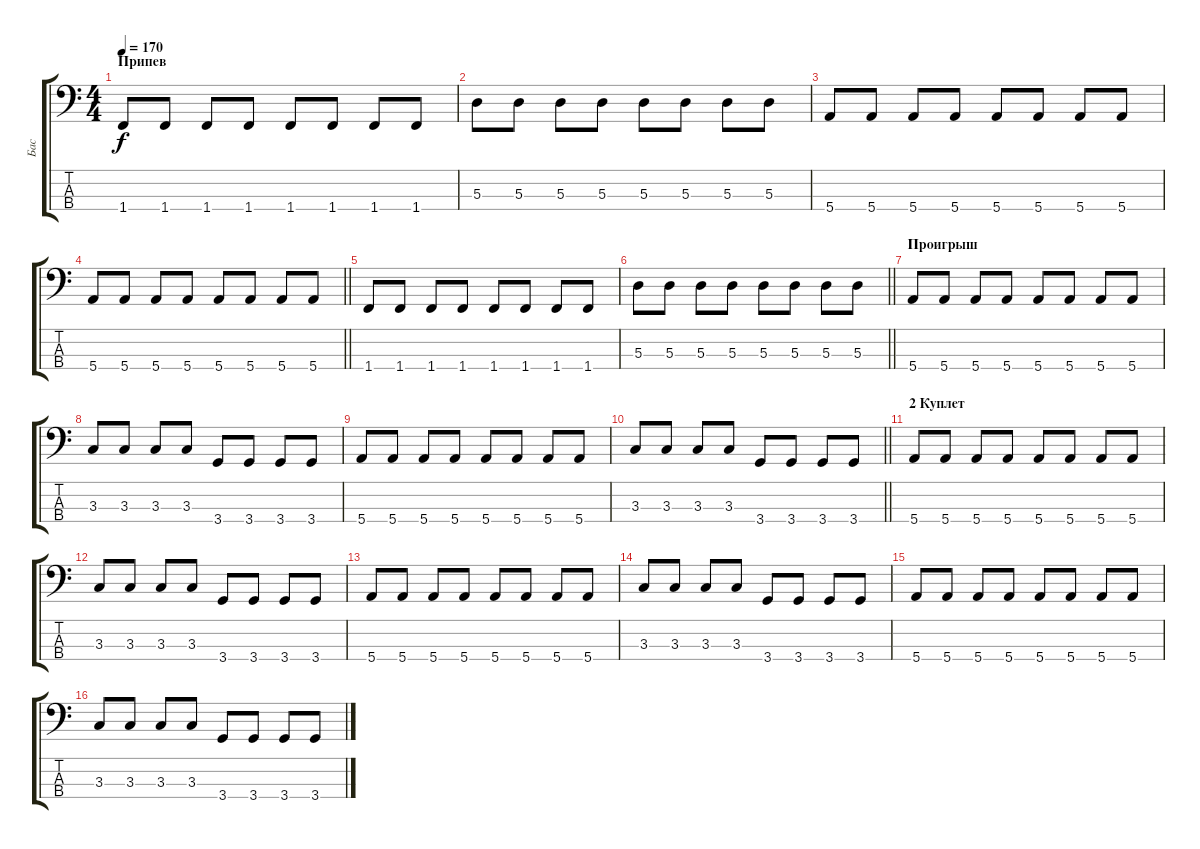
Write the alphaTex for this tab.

\track ("Бас" "Бас") {instrument electricbassfinger}
\staff {score tabs}
\tuning (G2 D2 A1 E1) {hide}
\ts (4 4)
\section ("" "Припев")
\tempo 170
\clef f4
\ks c
1.4.8{dy f} 1.4.8 1.4.8 1.4.8 1.4.8 1.4.8 1.4.8 1.4.8 |
5.3.8 5.3.8 5.3.8 5.3.8 5.3.8 5.3.8 5.3.8 5.3.8 |
5.4.8 5.4.8 5.4.8 5.4.8 5.4.8 5.4.8 5.4.8 5.4.8 |
\barLineRight lightlight
5.4.8 5.4.8 5.4.8 5.4.8 5.4.8 5.4.8 5.4.8 5.4.8 |
1.4.8 1.4.8 1.4.8 1.4.8 1.4.8 1.4.8 1.4.8 1.4.8 |
\barLineRight lightlight
5.3.8 5.3.8 5.3.8 5.3.8 5.3.8 5.3.8 5.3.8 5.3.8 |
\section ("" "Проигрыш")
5.4.8 5.4.8 5.4.8 5.4.8 5.4.8 5.4.8 5.4.8 5.4.8 |
3.3.8 3.3.8 3.3.8 3.3.8 3.4.8 3.4.8 3.4.8 3.4.8 |
5.4.8 5.4.8 5.4.8 5.4.8 5.4.8 5.4.8 5.4.8 5.4.8 |
\barLineRight lightlight
3.3.8 3.3.8 3.3.8 3.3.8 3.4.8 3.4.8 3.4.8 3.4.8 |
\section ("" "2 Куплет")
5.4.8 5.4.8 5.4.8 5.4.8 5.4.8 5.4.8 5.4.8 5.4.8 |
3.3.8 3.3.8 3.3.8 3.3.8 3.4.8 3.4.8 3.4.8 3.4.8 |
5.4.8 5.4.8 5.4.8 5.4.8 5.4.8 5.4.8 5.4.8 5.4.8 |
3.3.8 3.3.8 3.3.8 3.3.8 3.4.8 3.4.8 3.4.8 3.4.8 |
5.4.8 5.4.8 5.4.8 5.4.8 5.4.8 5.4.8 5.4.8 5.4.8 |
3.3.8 3.3.8 3.3.8 3.3.8 3.4.8 3.4.8 3.4.8 3.4.8
